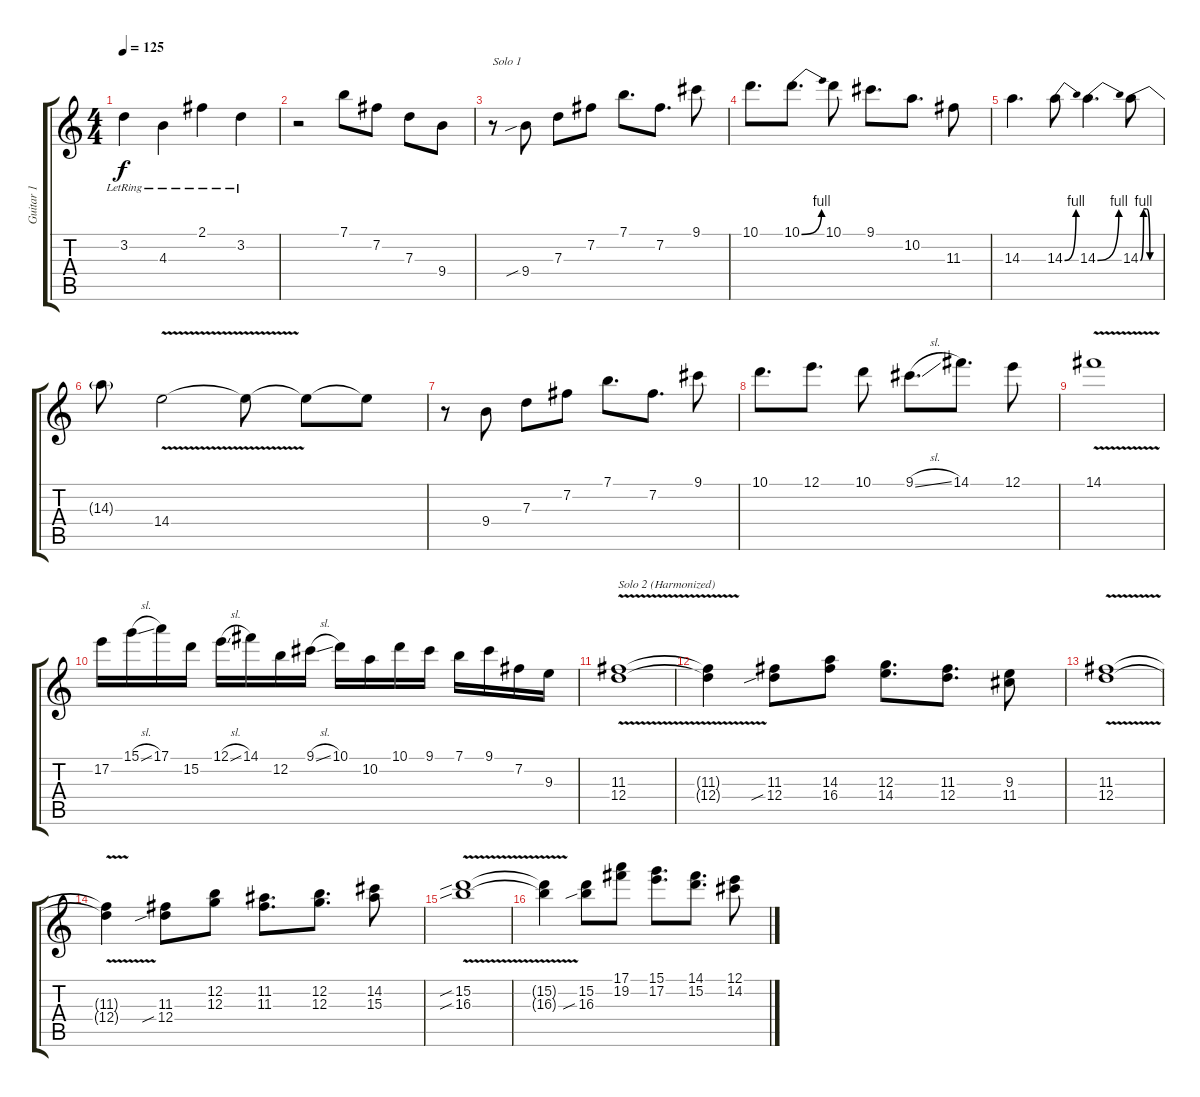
\track ("Guitar 1" "Guitar 1") {instrument electricguitarclean}
\staff {score tabs}
\tuning (E4 B3 G3 D3 A2 E2) {hide}
\ts (4 4)
\tempo 125
\clef g2
\ks c
3.2{lr}.4{dy f} 4.3{lr}.4 2.1{lr}.4 3.2{lr}.4 |
r.2 7.1.8{instrument distortionguitar} 7.2.8 7.3.8 9.4.8 |
r.8{txt "Solo 1"} 9.4{sib}.8 7.3.8 7.2.8 7.1.8{d} 7.2.8{d} 9.1.8 |
10.1.8{d} 10.1{be (bend 0 0 60 4)}.8{d} 10.1.8 9.1.8{d} 10.2.8{d} 11.3.8 |
14.3.4{d} 14.3{be (bend 0 0 60 4)}.8 14.3{be (bend 0 0 60 4)}.4{d} 14.3{be (custom 0 0 10 4 20 4 30 0 60 0)}.8 |
14.3{t}.8 14.4{v}.2 14.4{t}.8 14.4{t}.8 14.4{t}.8 |
r.8 9.4.8 7.3.8 7.2.8 7.1.8{d} 7.2.8{d} 9.1.8 |
10.1.8{d} 12.1.8{d} 10.1.8 9.1{sl}.8{d} 14.1.8{d} 12.1.8 |
14.1{v}.1 |
17.2.16 15.1{sl}.16 17.1.16 15.2.16 12.1{sl}.16 14.1.16 12.2.16 9.1{sl}.16 10.1.16 10.2.16 10.1.16 9.1.16 7.1.16 9.1.16 7.2.16 9.3.16 |
(11.3{v} 12.4).1{txt "Solo 2 (Harmonized)"} |
(11.3{t} 12.4{t}).4 (11.3 12.4{sib}).8 (14.3 16.4).8 (12.3 14.4).8{d} (11.3 12.4).8{d} (9.3 11.4).8 |
(11.3{v} 12.4).1 |
(11.3{t} 12.4{t}).4 (11.3 12.4{sib}).8 (12.2 12.3).8 (11.2 11.3).8{d} (12.2 12.3).8{d} (14.2 15.3).8 |
(15.2{v sib} 16.3{sib}).1 |
(15.2{v t} 16.3{v t}).4 (15.2 16.3{sib}).8 (17.1 19.2).8 (15.1 17.2).8{d} (14.1 15.2).8{d} (12.1 14.2).8
